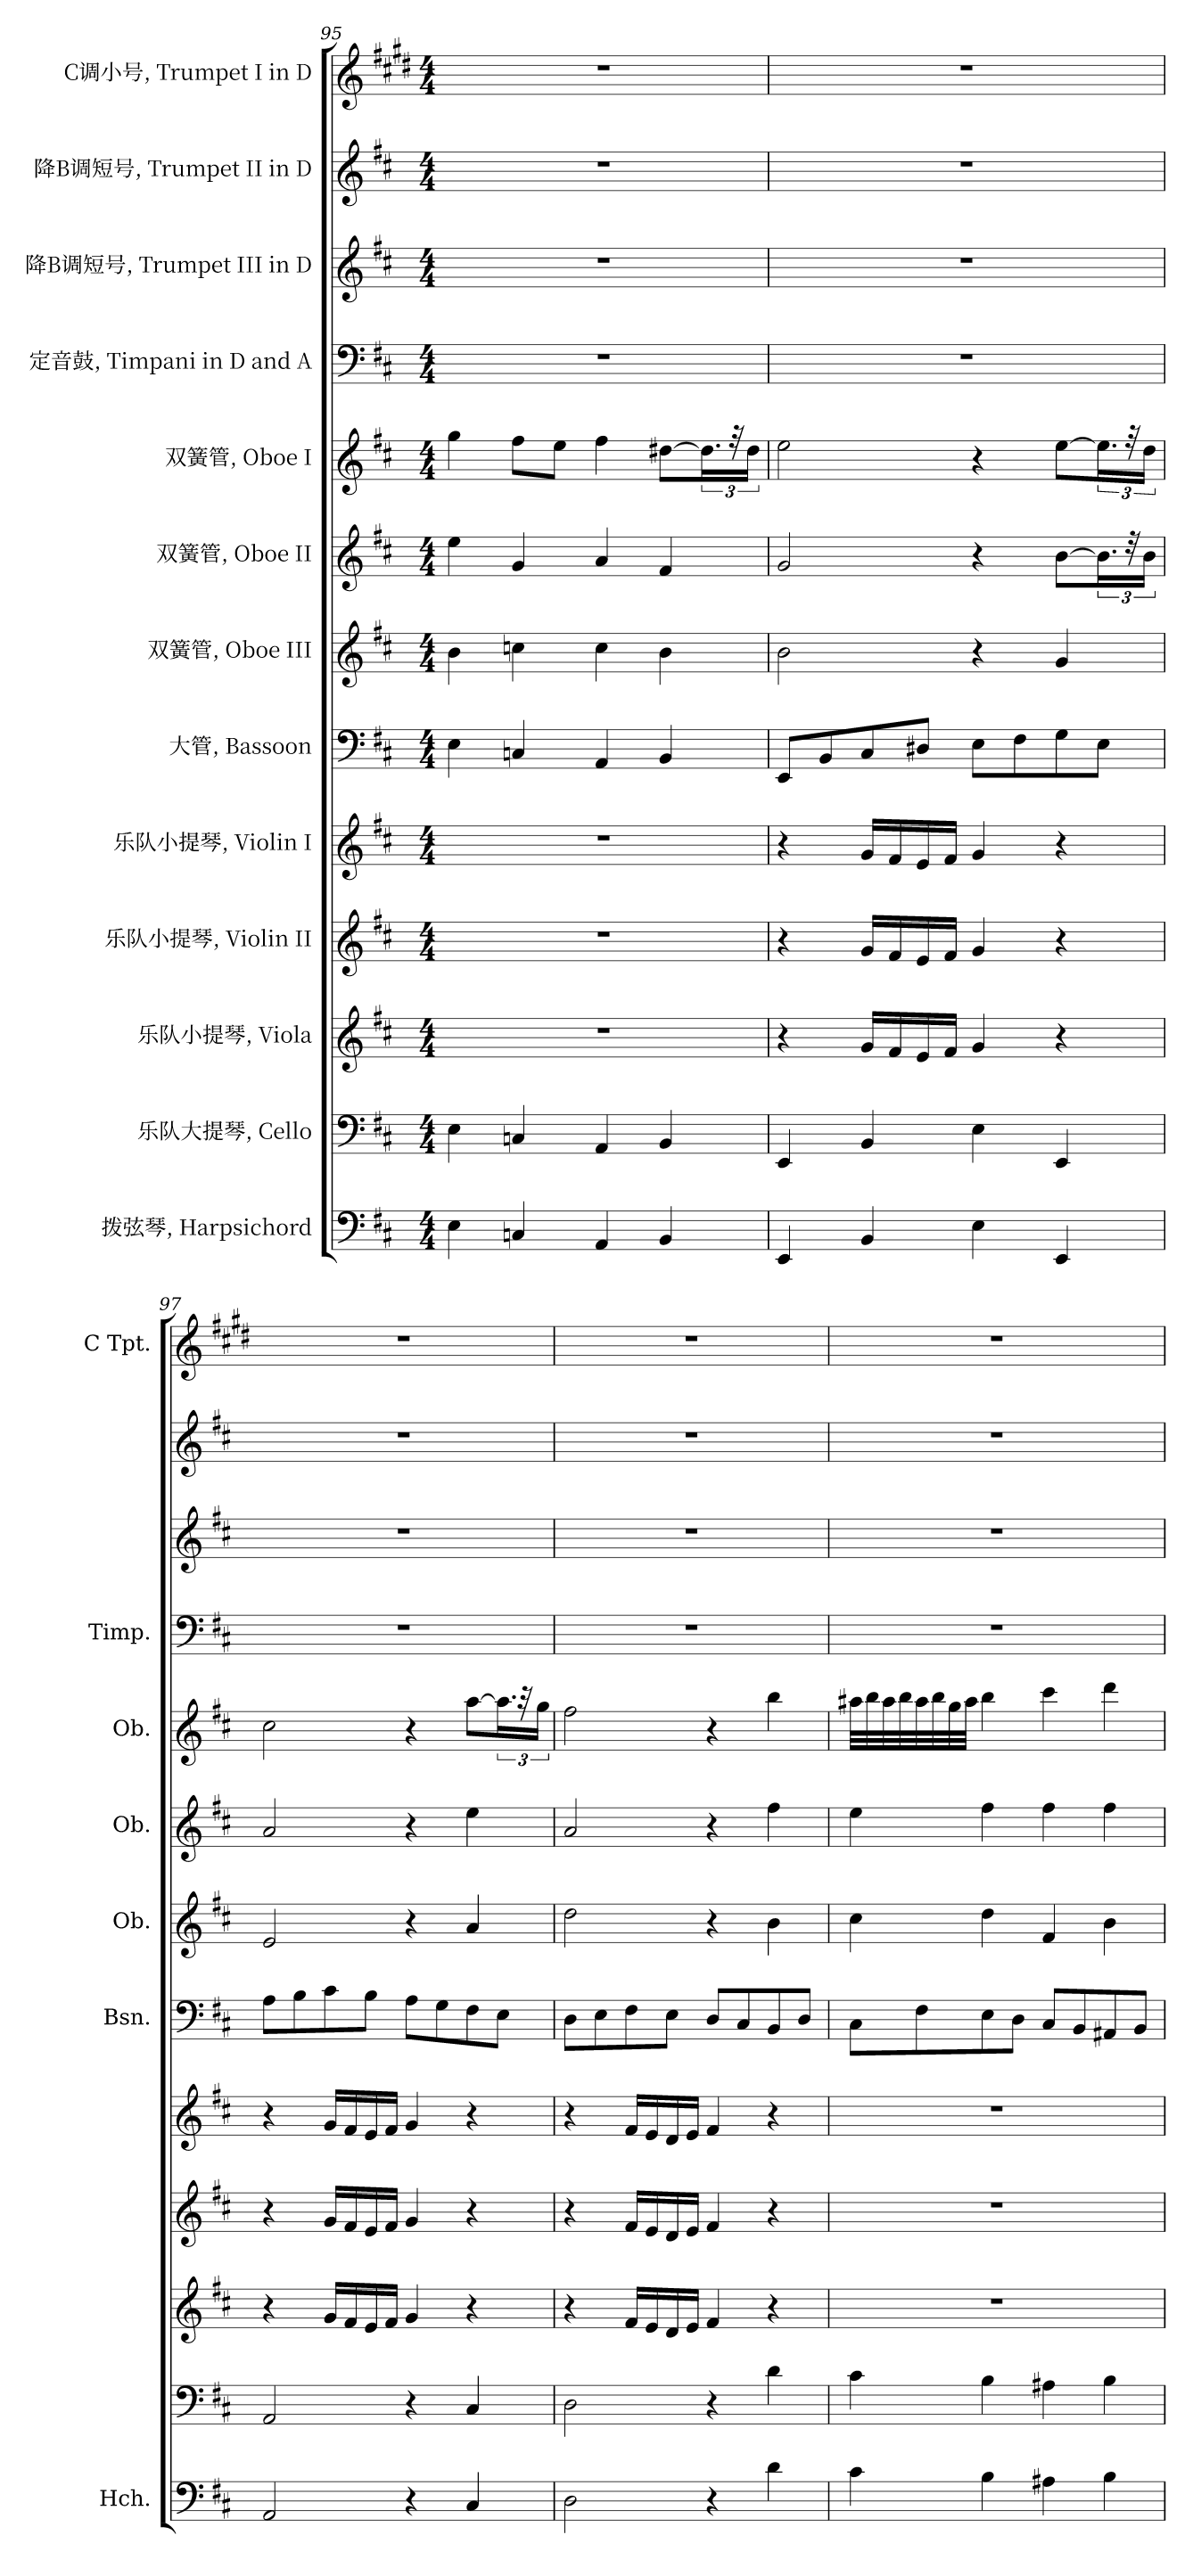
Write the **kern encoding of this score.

**kern	**kern	**kern	**kern	**kern	**kern	**kern	**kern	**kern	**kern	**kern	**kern	**kern
*part13	*part12	*part11	*part10	*part9	*part8	*part7	*part6	*part5	*part4	*part3	*part2	*part1
*staff13	*staff12	*staff11	*staff10	*staff9	*staff8	*staff7	*staff6	*staff5	*staff4	*staff3	*staff2	*staff1
*I"拨弦琴, Harpsichord	*I"乐队大提琴, Cello	*I"乐队小提琴, Viola	*I"乐队小提琴, Violin II	*I"乐队小提琴, Violin I	*I"大管, Bassoon	*I"双簧管, Oboe III	*I"双簧管, Oboe II	*I"双簧管, Oboe I	*I"定音鼓, Timpani in D and A	*I"降B调短号, Trumpet III in D	*I"降B调短号, Trumpet II in D	*I"C调小号, Trumpet I in D
*I'Hch.	*	*	*	*	*I'Bsn.	*I'Ob.	*I'Ob.	*I'Ob.	*I'Timp.	*	*	*I'C Tpt.
*clefF4	*clefF4	*clefG2	*clefG2	*clefG2	*clefF4	*clefG2	*clefG2	*clefG2	*clefF4	*clefG2	*clefG2	*clefG2
*	*	*	*	*	*	*	*	*	*	*ITrd1c2	*ITrd1c2	*ITrd1c2
*k[f#c#]	*k[f#c#]	*k[f#c#]	*k[f#c#]	*k[f#c#]	*k[f#c#]	*k[f#c#]	*k[f#c#]	*k[f#c#]	*k[f#c#]	*k[]	*k[]	*k[f#c#]
*M4/4	*M4/4	*M4/4	*M4/4	*M4/4	*M4/4	*M4/4	*M4/4	*M4/4	*M4/4	*M4/4	*M4/4	*M4/4
=95	=95	=95	=95	=95	=95	=95	=95	=95	=95	=95	=95	=95
4E\	4E\	1r	1r	1r	4E\	4b\	4ee\	4gg\	1r	1r	1r	1r
4Cn/	4Cn/	.	.	.	4Cn/	4ccn\	4g/	8ff#\L	.	.	.	.
.	.	.	.	.	.	.	.	8ee\J	.	.	.	.
4AA/	4AA/	.	.	.	4AA/	4cc\	4a/	4ff#\	.	.	.	.
4BB/	4BB/	.	.	.	4BB/	4b\	4f#/	[8dd#X\L	.	.	.	.
.	.	.	.	.	.	.	.	24.dd#\Jk]	.	.	.	.
.	.	.	.	.	.	.	.	48r	.	.	.	.
.	.	.	.	.	.	.	.	24dd#\	.	.	.	.
=96	=96	=96	=96	=96	=96	=96	=96	=96	=96	=96	=96	=96
4EE/	4EE/	4r	4r	4r	8EE/L	2b\	2g/	2ee\	1r	1r	1r	1r
.	.	.	.	.	8BB/	.	.	.	.	.	.	.
4BB/	4BB/	16g/LL	16g/LL	16g/LL	8C#/	.	.	.	.	.	.	.
.	.	16f#/	16f#/	16f#/	.	.	.	.	.	.	.	.
.	.	16e/	16e/	16e/	8D#X/J	.	.	.	.	.	.	.
.	.	16f#/JJ	16f#/JJ	16f#/JJ	.	.	.	.	.	.	.	.
4E\	4E\	4g/	4g/	4g/	8E\L	4r	4r	4r	.	.	.	.
.	.	.	.	.	8F#\	.	.	.	.	.	.	.
4EE/	4EE/	4r	4r	4r	8G\	4g/	[8b\L	[8ee\L	.	.	.	.
.	.	.	.	.	8E\J	.	24.b\Jk]	24.ee\Jk]	.	.	.	.
.	.	.	.	.	.	.	48r	48r	.	.	.	.
.	.	.	.	.	.	.	24b\	24dd\	.	.	.	.
!!LO:PB:g=z
=97	=97	=97	=97	=97	=97	=97	=97	=97	=97	=97	=97	=97
2AA/	2AA/	4r	4r	4r	8A\L	2e/	2a/	2cc#\	1r	1r	1r	1r
.	.	.	.	.	8B\	.	.	.	.	.	.	.
.	.	16g/LL	16g/LL	16g/LL	8c#\	.	.	.	.	.	.	.
.	.	16f#/	16f#/	16f#/	.	.	.	.	.	.	.	.
.	.	16e/	16e/	16e/	8B\J	.	.	.	.	.	.	.
.	.	16f#/JJ	16f#/JJ	16f#/JJ	.	.	.	.	.	.	.	.
4r	4r	4g/	4g/	4g/	8A\L	4r	4r	4r	.	.	.	.
.	.	.	.	.	8G\	.	.	.	.	.	.	.
4C#/	4C#/	4r	4r	4r	8F#\	4a/	4ee\	[8aa\L	.	.	.	.
.	.	.	.	.	8E\J	.	.	24.aa\Jk]	.	.	.	.
.	.	.	.	.	.	.	.	48r	.	.	.	.
.	.	.	.	.	.	.	.	24gg\	.	.	.	.
=98	=98	=98	=98	=98	=98	=98	=98	=98	=98	=98	=98	=98
2D\	2D\	4r	4r	4r	8D\L	2dd\	2a/	2ff#\	1r	1r	1r	1r
.	.	.	.	.	8E\	.	.	.	.	.	.	.
.	.	16f#/LL	16f#/LL	16f#/LL	8F#\	.	.	.	.	.	.	.
.	.	16e/	16e/	16e/	.	.	.	.	.	.	.	.
.	.	16d/	16d/	16d/	8E\J	.	.	.	.	.	.	.
.	.	16e/JJ	16e/JJ	16e/JJ	.	.	.	.	.	.	.	.
4r	4r	4f#/	4f#/	4f#/	8D/L	4r	4r	4r	.	.	.	.
.	.	.	.	.	8C#/	.	.	.	.	.	.	.
4d\	4d\	4r	4r	4r	8BB/	4b\	4ff#\	4bb\	.	.	.	.
.	.	.	.	.	8D/J	.	.	.	.	.	.	.
=99	=99	=99	=99	=99	=99	=99	=99	=99	=99	=99	=99	=99
4c#\	4c#\	1r	1r	1r	8C#\L	4cc#\	4ee\	32aa#X\LLL	1r	1r	1r	1r
.	.	.	.	.	.	.	.	32bb\	.	.	.	.
.	.	.	.	.	.	.	.	32aa#\	.	.	.	.
.	.	.	.	.	.	.	.	32bb\	.	.	.	.
.	.	.	.	.	8F#\	.	.	32aa#\	.	.	.	.
.	.	.	.	.	.	.	.	32bb\	.	.	.	.
.	.	.	.	.	.	.	.	32gg\	.	.	.	.
.	.	.	.	.	.	.	.	32aa#\JJJ	.	.	.	.
4B\	4B\	.	.	.	8E\	4dd\	4ff#\	4bb\	.	.	.	.
.	.	.	.	.	8D\J	.	.	.	.	.	.	.
4A#X\	4A#X\	.	.	.	8C#/L	4f#/	4ff#\	4ccc#\	.	.	.	.
.	.	.	.	.	8BB/	.	.	.	.	.	.	.
4B\	4B\	.	.	.	8AA#X/	4b\	4ff#\	4ddd\	.	.	.	.
.	.	.	.	.	8BB/J	.	.	.	.	.	.	.
=	=	=	=	=	=	=	=	=	=	=	=	=
*-	*-	*-	*-	*-	*-	*-	*-	*-	*-	*-	*-	*-
